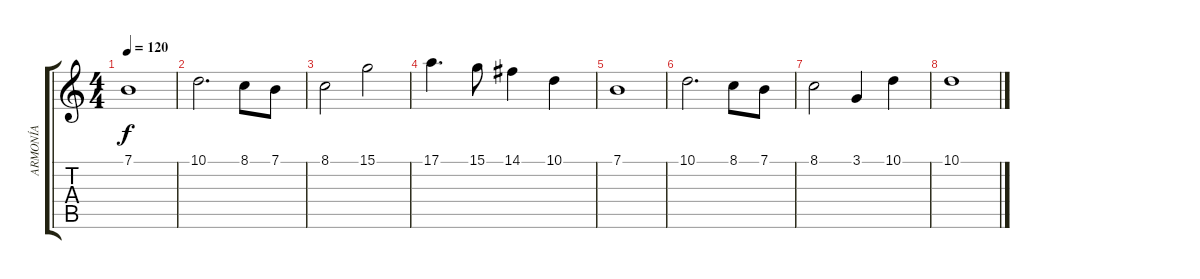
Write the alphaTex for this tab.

\track ("ARMONÍA" "ARMONÍA") {instrument drawbarorgan}
\staff {score tabs}
\tuning (E4 B3 G3 D3 A2 E2) {hide}
\ts (4 4)
\tempo 120
\clef g2
\ks c
7.1.1{dy f} |
10.1.2{d} 8.1.8 7.1.8 |
8.1.2 15.1.2 |
17.1.4{d} 15.1.8 14.1.4 10.1.4 |
7.1.1 |
10.1.2{d} 8.1.8 7.1.8 |
8.1.2 3.1.4 10.1.4 |
10.1.1
